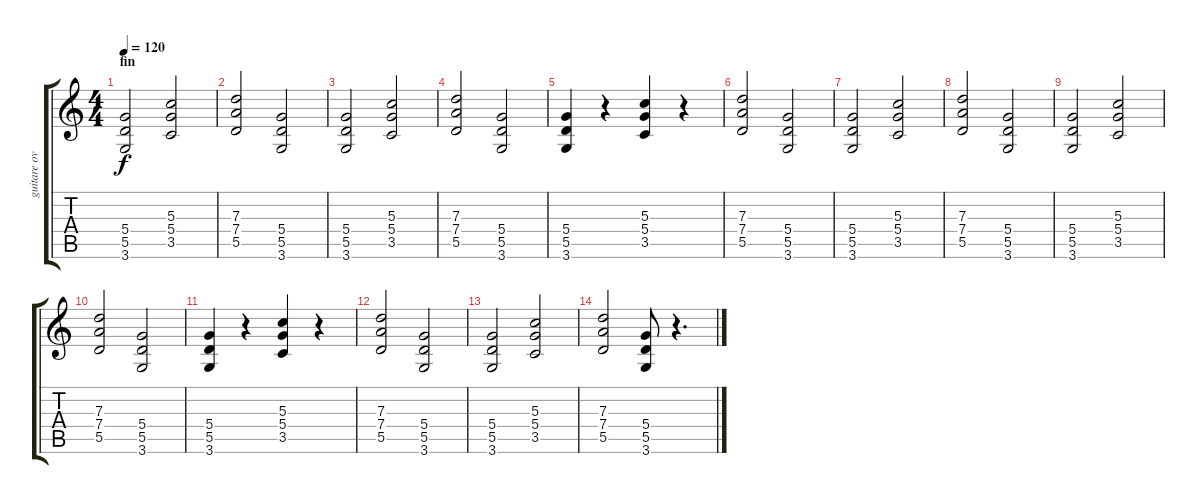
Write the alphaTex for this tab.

\track ("guitare over drive" "guitare ov") {instrument overdrivenguitar}
\staff {score tabs}
\tuning (E4 B3 G3 D3 A2 E2) {hide}
\ts (4 4)
\section ("" "fin")
\tempo 120
\clef g2
\ks c
(5.4 5.5 3.6).2{dy f} (5.3 5.4 3.5).2 |
(7.3 7.4 5.5).2 (5.4 5.5 3.6).2 |
(5.4 5.5 3.6).2 (5.3 5.4 3.5).2 |
(7.3 7.4 5.5).2 (5.4 5.5 3.6).2 |
(5.4 5.5 3.6).4 r.4 (5.3 5.4 3.5).4 r.4 |
(7.3 7.4 5.5).2 (5.4 5.5 3.6).2 |
(5.4 5.5 3.6).2 (5.3 5.4 3.5).2 |
(7.3 7.4 5.5).2 (5.4 5.5 3.6).2 |
(5.4 5.5 3.6).2 (5.3 5.4 3.5).2 |
(7.3 7.4 5.5).2 (5.4 5.5 3.6).2 |
(5.4 5.5 3.6).4 r.4 (5.3 5.4 3.5).4 r.4 |
(7.3 7.4 5.5).2 (5.4 5.5 3.6).2 |
(5.4 5.5 3.6).2 (5.3 5.4 3.5).2 |
(7.3 7.4 5.5).2 (5.4 5.5 3.6).8 r.4{d}
